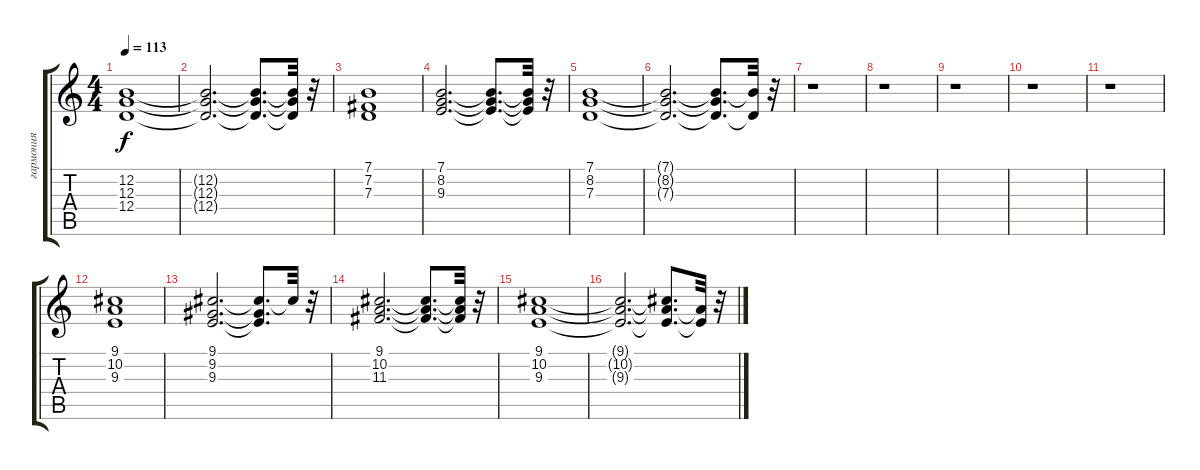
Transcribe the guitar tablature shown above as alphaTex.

\track ("гармония" "гармония") {instrument synthstrings1}
\staff {score tabs}
\tuning (E4 B3 G3 D3 A2 E2) {hide}
\ts (4 4)
\tempo 113
\clef g2
\ks c
(12.2 12.3 12.4).1{dy f} |
(12.2{t} 12.3{t} 12.4{t}).2{d} (12.2{t} 12.3{t} 12.4{t}).8{d} (12.2{t} 12.3{t} 12.4{t}).32 r.32 |
(7.1 7.2 7.3).1 |
(7.1 8.2 9.3).2{d} (7.1{t} 8.2{t} 9.3{t}).8{d} (7.1{t} 8.2{t} 9.3{t}).32 r.32 |
(7.1 8.2 7.3).1 |
(7.1{t} 8.2{t} 7.3{t}).2{d} (7.1{t} 8.2{t} 7.3{t}).8{d} (7.1{t} 7.3{t}).32 r.32 |
r.1 |
r.1 |
r.1 |
r.1 |
r.1 |
(9.1 10.2 9.3).1 |
(9.1 9.2 9.3).2{d} (9.1{t} 9.2{t} 9.3{t}).8{d} 9.1{t}.32 r.32 |
(9.1 10.2 11.3).2{d} (9.1{t} 10.2{t} 11.3{t}).8{d} (9.1{t} 10.2{t} 11.3{t}).32 r.32 |
(9.1 10.2 9.3).1 |
(9.1{t} 10.2{t} 9.3{t}).2{d} (9.1{t} 10.2{t} 9.3{t}).8{d} (10.2{t} 9.3{t}).32 r.32
